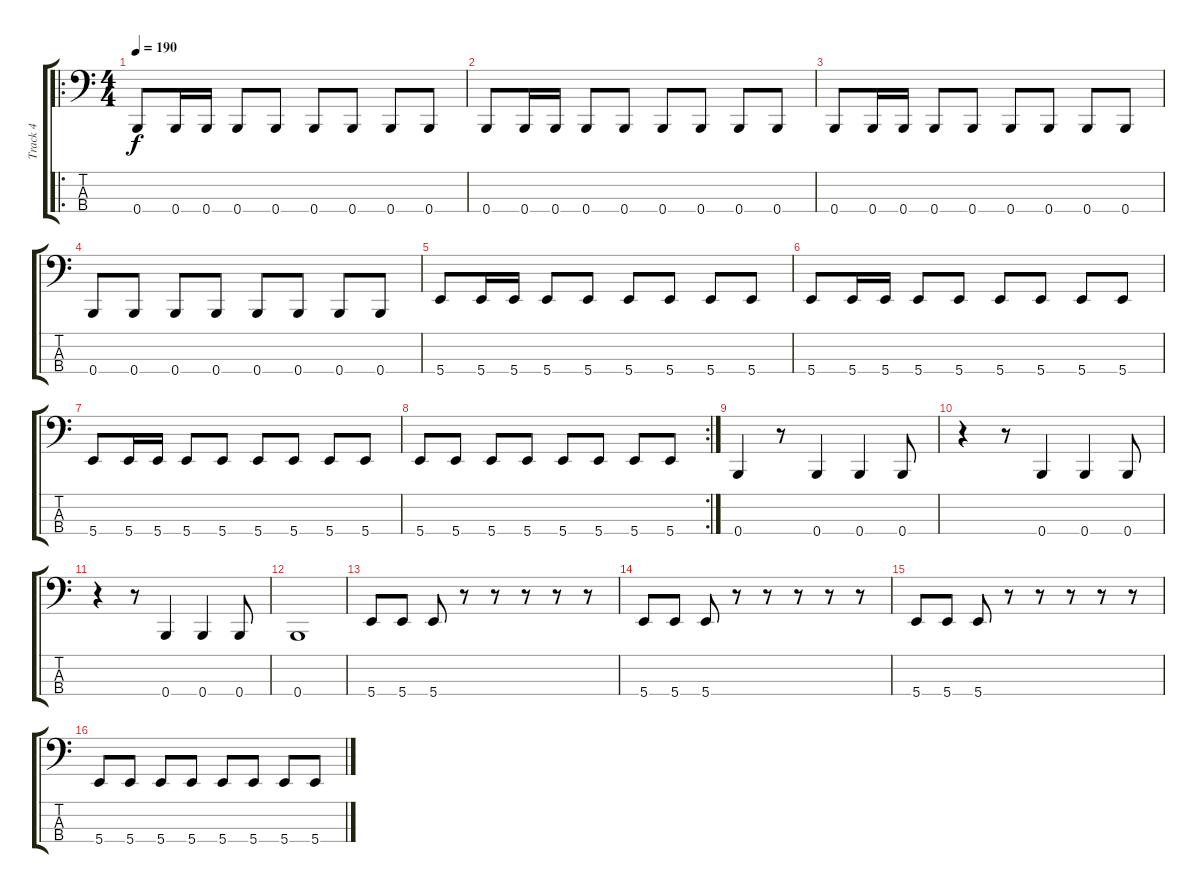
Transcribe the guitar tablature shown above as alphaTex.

\track ("Track 4" "Track 4") {instrument electricbassfinger}
\staff {score tabs}
\tuning (E2 B1 Gb1 B0) {hide}
\ro
\ts (4 4)
\tempo 190
\clef f4
\ks c
0.4.8{dy f} 0.4.16 0.4.16 0.4.8 0.4.8 0.4.8 0.4.8 0.4.8 0.4.8 |
0.4.8 0.4.16 0.4.16 0.4.8 0.4.8 0.4.8 0.4.8 0.4.8 0.4.8 |
0.4.8 0.4.16 0.4.16 0.4.8 0.4.8 0.4.8 0.4.8 0.4.8 0.4.8 |
0.4.8 0.4.8 0.4.8 0.4.8 0.4.8 0.4.8 0.4.8 0.4.8 |
5.4.8 5.4.16 5.4.16 5.4.8 5.4.8 5.4.8 5.4.8 5.4.8 5.4.8 |
5.4.8 5.4.16 5.4.16 5.4.8 5.4.8 5.4.8 5.4.8 5.4.8 5.4.8 |
5.4.8 5.4.16 5.4.16 5.4.8 5.4.8 5.4.8 5.4.8 5.4.8 5.4.8 |
\rc 2
5.4.8 5.4.8 5.4.8 5.4.8 5.4.8 5.4.8 5.4.8 5.4.8 |
0.4.4 r.8 0.4.4 0.4.4 0.4.8 |
r.4 r.8 0.4.4 0.4.4 0.4.8 |
r.4 r.8 0.4.4 0.4.4 0.4.8 |
0.4.1 |
5.4.8 5.4.8 5.4.8 r.8 r.8 r.8 r.8 r.8 |
5.4.8 5.4.8 5.4.8 r.8 r.8 r.8 r.8 r.8 |
5.4.8 5.4.8 5.4.8 r.8 r.8 r.8 r.8 r.8 |
5.4.8 5.4.8 5.4.8 5.4.8 5.4.8 5.4.8 5.4.8 5.4.8
